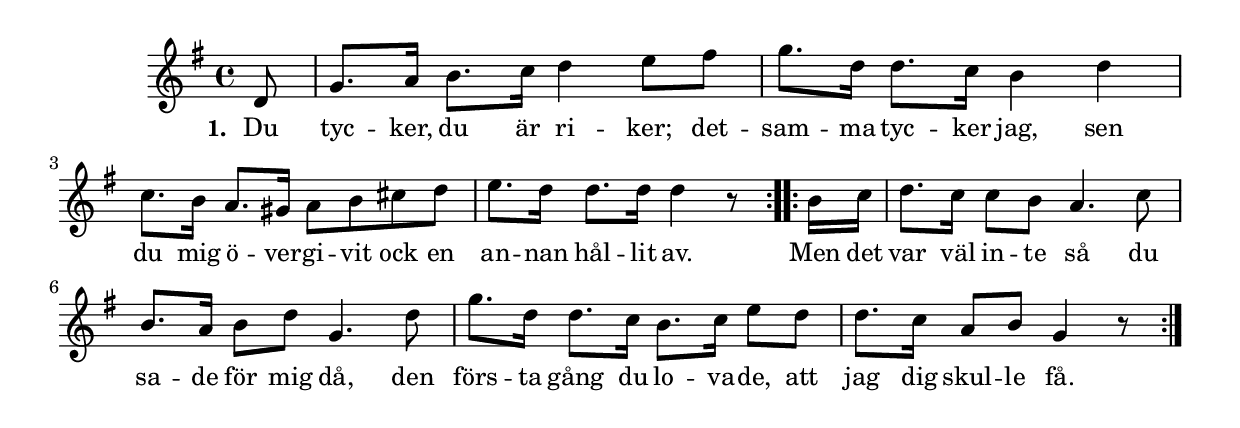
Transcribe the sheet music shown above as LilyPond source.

{
\time 4/4
\key g \major

\repeat volta 2 { 
\partial 8
 d'8  | 
 g'8. a'16 b'8. c''16 d''4 e''8 fis''  | 
 g''8. d''16 d''8. c''16 b'4 d''  | 
 c''8. b'16 a'8. gis'16 a'8 b' cis'' d''  | 
 e''8. d''16 d''8. d''16 d''4 r8
 } %( endrepeat )% 
\repeat volta 2 { 
 b'16 c''  | 
 d''8. c''16 c''8 b' a'4. c''8  | 
 b'8. a'16 b'8 d'' g'4. d''8  | 
 g''8. d''16 d''8. c''16 b'8. c''16 e''8 d''  | 
 d''8. c''16 a'8 b' g'4 r8
 } %( endrepeat )% 
 }
 \addlyrics {
     \set stanza = #"1. "
     Du tyc -- ker, du är ri -- ker; det -- sam -- ma tyc -- ker jag, sen
     du mig ö -- ver -- gi -- vit ock en an -- nan hål -- lit av. Men det
     var väl in -- te så du sa -- de för mig då, den
     förs -- ta gång du lo -- va -- de, att jag dig skul -- le få.
}
